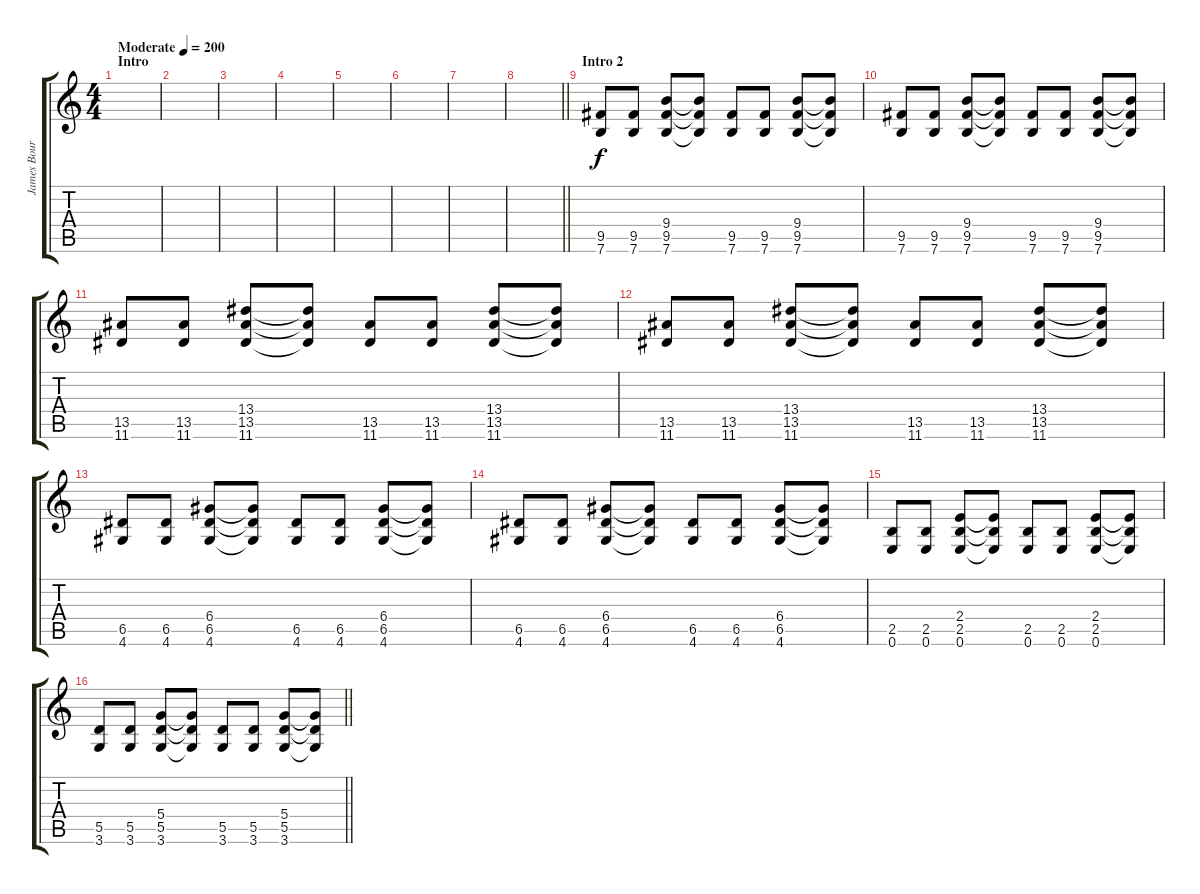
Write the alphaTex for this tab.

\track ("James Bourne" "James Bour") {instrument distortionguitar}
\staff {score tabs}
\tuning (E4 B3 G3 D3 A2 E2) {hide}
\ts (4 4)
\section ("" "Intro")
\tempo (200 "Moderate")
\clef g2
\ks c
|
|
|
|
|
|
|
\barLineRight lightlight
|
\section ("" "Intro 2")
(9.5 7.6).8 (9.5 7.6).8 (9.4 9.5 7.6).8 (9.4{t} 9.5{t} 7.6{t}).8 (9.5 7.6).8 (9.5 7.6).8 (9.4 9.5 7.6).8 (9.4{t} 9.5{t} 7.6{t}).8 |
(9.5 7.6).8 (9.5 7.6).8 (9.4 9.5 7.6).8 (9.4{t} 9.5{t} 7.6{t}).8 (9.5 7.6).8 (9.5 7.6).8 (9.4 9.5 7.6).8 (9.4{t} 9.5{t} 7.6{t}).8 |
(13.5 11.6).8 (13.5 11.6).8 (13.4 13.5 11.6).8 (13.4{t} 13.5{t} 11.6{t}).8 (13.5 11.6).8 (13.5 11.6).8 (13.4 13.5 11.6).8 (13.4{t} 13.5{t} 11.6{t}).8 |
(13.5 11.6).8 (13.5 11.6).8 (13.4 13.5 11.6).8 (13.4{t} 13.5{t} 11.6{t}).8 (13.5 11.6).8 (13.5 11.6).8 (13.4 13.5 11.6).8 (13.4{t} 13.5{t} 11.6{t}).8 |
(6.5 4.6).8 (6.5 4.6).8 (6.4 6.5 4.6).8 (6.4{t} 6.5{t} 4.6{t}).8 (6.5 4.6).8 (6.5 4.6).8 (6.4 6.5 4.6).8 (6.4{t} 6.5{t} 4.6{t}).8 |
(6.5 4.6).8 (6.5 4.6).8 (6.4 6.5 4.6).8 (6.4{t} 6.5{t} 4.6{t}).8 (6.5 4.6).8 (6.5 4.6).8 (6.4 6.5 4.6).8 (6.4{t} 6.5{t} 4.6{t}).8 |
(2.5 0.6).8 (2.5 0.6).8 (2.4 2.5 0.6).8 (2.4{t} 2.5{t} 0.6{t}).8 (2.5 0.6).8 (2.5 0.6).8 (2.4 2.5 0.6).8 (2.4{t} 2.5{t} 0.6{t}).8 |
\barLineRight lightlight
(5.5 3.6).8 (5.5 3.6).8 (5.4 5.5 3.6).8 (5.4{t} 5.5{t} 3.6{t}).8 (5.5 3.6).8 (5.5 3.6).8 (5.4 5.5 3.6).8 (5.4{t} 5.5{t} 3.6{t}).8
